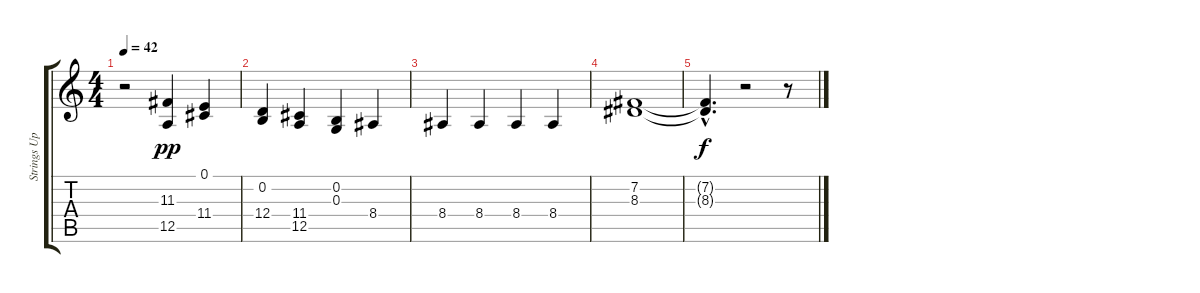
\track ("Strings Upper" "Strings Up") {instrument stringensemble1}
\staff {score tabs}
\tuning (E4 B3 G3 D3 A2 E2) {hide}
\ts (4 4)
\tempo 42
\clef g2
\ks c
r.2{dy pp} (11.3 12.5).4 (0.1 11.4).4 |
(0.2 12.4).4 (11.4 12.5).4 (0.2 0.3).4 8.4.4 |
8.4.4 8.4.4 8.4.4 8.4.4 |
(7.2 8.3).1 |
(7.2{hac t} 8.3{hac t}).4{d dy f} r.2 r.8
